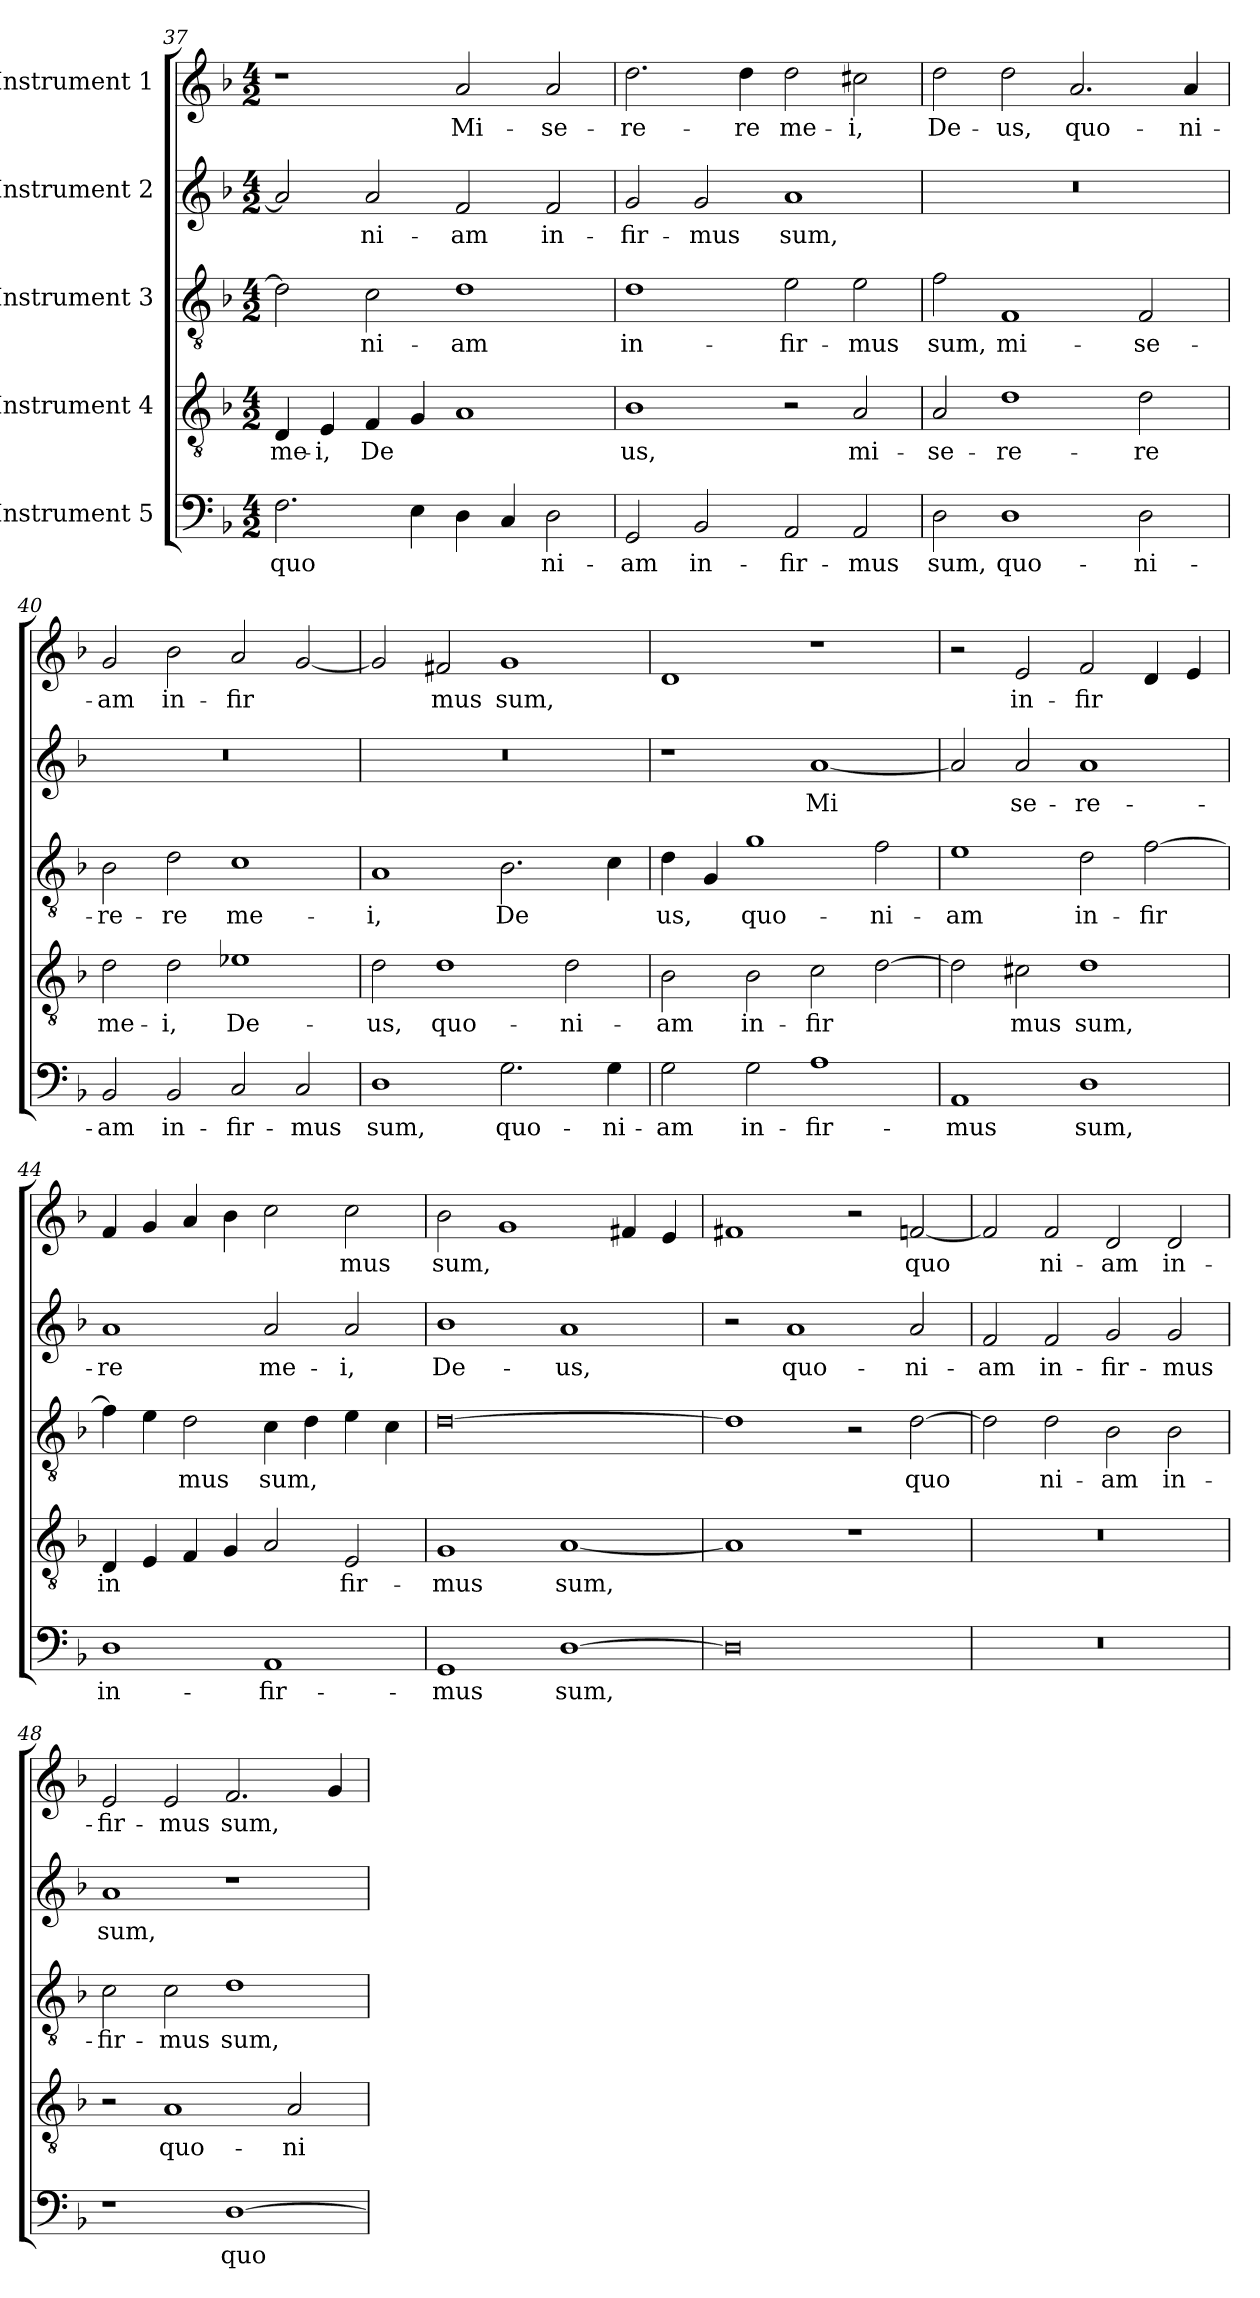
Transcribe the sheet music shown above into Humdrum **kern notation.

**kern	**text	**kern	**text	**kern	**text	**kern	**text	**kern	**text
*part5	*part5	*part4	*part4	*part3	*part3	*part2	*part2	*part1	*part1
*staff5	*staff5	*staff4	*staff4	*staff3	*staff3	*staff2	*staff2	*staff1	*staff1
*I"Instrument 5	*	*I"Instrument 4	*	*I"Instrument 3	*	*I"Instrument 2	*	*I"Instrument 1	*
!!LO:PB:g=z
*clefF4	*	*clefGv2	*	*clefGv2	*	*clefG2	*	*clefG2	*
*k[b-]	*	*k[b-]	*	*k[b-]	*	*k[b-]	*	*k[b-]	*
*F:	*	*F:	*	*F:	*	*F:	*	*F:	*
*M4/2	*	*M4/2	*	*M4/2	*	*M4/2	*	*M4/2	*
=37	=37	=37	=37	=37	=37	=37	=37	=37	=37
!	!LO:LY:b:cj	!	!LO:LY:b:cj	!	!LO:LY:b:cj	!	!LO:LY:b:cj	!	!
2.F\	quo-	4D/	me-	2d\]	--	2a/]	--	1r	.
!	!	!	!LO:LY:b:cj	!	!	!	!	!	!
.	.	4E/	-i,	.	.	.	.	.	.
!	!	!	!LO:LY:b:cj	!	!LO:LY:b:cj	!	!LO:LY:b:cj	!	!
.	.	4F/	De-	2c\	-ni-	2a/	-ni-	.	.
!	!LO:LY:b:cj	!	!LO:LY:b:cj	!	!	!	!	!	!
4E\	--	4G/	--	.	.	.	.	.	.
!	!LO:LY:b:cj	!	!LO:LY:b:cj	!	!LO:LY:b:cj	!	!LO:LY:b:cj	!	!LO:LY:b:cj
4D\	--	1A	--	1d	-am	2f/	-am	2a/	Mi-
!	!LO:LY:b:cj	!	!	!	!	!	!	!	!
4C/	--	.	.	.	.	.	.	.	.
!	!LO:LY:b:cj	!	!	!	!	!	!LO:LY:b:cj	!	!LO:LY:b:cj
2D\	-ni-	.	.	.	.	2f/	in-	2a/	-se-
=38	=38	=38	=38	=38	=38	=38	=38	=38	=38
!	!LO:LY:b:cj	!	!LO:LY:b:cj	!	!LO:LY:b:cj	!	!LO:LY:b:cj	!	!LO:LY:b:cj
2GG/	-am	1B-	-us,	1d	in-	2g/	-fir-	2.dd\	-re-
!	!LO:LY:b:cj	!	!	!	!	!	!LO:LY:b:cj	!	!
2BB-/	in-	.	.	.	.	2g/	-mus	.	.
!	!	!	!	!	!	!	!	!	!LO:LY:b:cj
.	.	.	.	.	.	.	.	4dd\	-re
!	!LO:LY:b:cj	!	!	!	!LO:LY:b:cj	!	!LO:LY:b:cj	!	!LO:LY:b:cj
2AA/	-fir-	2r	.	2e\	-fir-	1a	sum,	2dd\	me-
!	!LO:LY:b:cj	!	!LO:LY:b:cj	!	!LO:LY:b:cj	!	!	!	!LO:LY:b:cj
2AA/	-mus	2A/	mi-	2e\	-mus	.	.	2cc#\	-i,
=39	=39	=39	=39	=39	=39	=39	=39	=39	=39
!	!LO:LY:b:cj	!	!LO:LY:b:cj	!	!LO:LY:b:cj	!	!	!	!LO:LY:b:cj
2D\	sum,	2A/	-se-	2f\	sum,	0r	.	2dd\	De-
!	!LO:LY:b:cj	!	!LO:LY:b:cj	!	!LO:LY:b:cj	!	!	!	!LO:LY:b:cj
1D	quo-	1d	-re-	1F	mi-	.	.	2dd\	-us,
!	!	!	!	!	!	!	!	!	!LO:LY:b:cj
.	.	.	.	.	.	.	.	2.a/	quo-
!	!LO:LY:b:cj	!	!LO:LY:b:cj	!	!LO:LY:b:cj	!	!	!	!
2D\	-ni-	2d\	-re	2F/	-se-	.	.	.	.
!	!	!	!	!	!	!	!	!	!LO:LY:b:cj
.	.	.	.	.	.	.	.	4a/	-ni-
=40	=40	=40	=40	=40	=40	=40	=40	=40	=40
!	!LO:LY:b:cj	!	!LO:LY:b:cj	!	!LO:LY:b:cj	!	!	!	!LO:LY:b:cj
2BB-/	-am	2d\	me-	2B-\	-re-	0r	.	2g/	-am
!	!LO:LY:b:cj	!	!LO:LY:b:cj	!	!LO:LY:b:cj	!	!	!	!LO:LY:b:cj
2BB-/	in-	2d\	-i,	2d\	-re	.	.	2b-\	in-
!	!LO:LY:b:cj	!	!LO:LY:b:cj	!	!LO:LY:b:cj	!	!	!	!LO:LY:b:cj
2C/	-fir-	1e-X	De-	1c	me-	.	.	2a/	-fir-
!	!LO:LY:b:cj	!	!	!	!	!	!	!	!LO:LY:b:cj
2C/	-mus	.	.	.	.	.	.	[<2g/	--
=41	=41	=41	=41	=41	=41	=41	=41	=41	=41
!	!LO:LY:b:cj	!	!LO:LY:b:cj	!	!LO:LY:b:cj	!	!	!	!LO:LY:b:cj
1D	sum,	2d\	-us,	1A	-i,	0r	.	2g/]	--
!	!	!	!LO:LY:b:cj	!	!	!	!	!	!LO:LY:b:cj
.	.	1d	quo-	.	.	.	.	2f#/	-mus
!	!LO:LY:b:cj	!	!	!	!LO:LY:b:cj	!	!	!	!LO:LY:b:cj
2.G\	quo-	.	.	2.B-\	De-	.	.	1g	sum,
!	!	!	!LO:LY:b:cj	!	!	!	!	!	!
.	.	2d\	-ni-	.	.	.	.	.	.
!	!LO:LY:b:cj	!	!	!	!LO:LY:b:cj	!	!	!	!
4G\	-ni-	.	.	4c\	--	.	.	.	.
=42	=42	=42	=42	=42	=42	=42	=42	=42	=42
!	!LO:LY:b:cj	!	!LO:LY:b:cj	!	!LO:LY:b:cj	!	!	!	!LO:LY:b:cj
2G\	-am	2B-\	-am	4d\	-us,	1r	.	1d	.
!	!	!	!	!	!LO:LY:b:cj	!	!	!	!
.	.	.	.	4G/	.	.	.	.	.
!	!LO:LY:b:cj	!	!LO:LY:b:cj	!	!LO:LY:b:cj	!	!	!	!
2G\	in-	2B-\	in-	1g	quo-	.	.	.	.
!	!LO:LY:b:cj	!	!LO:LY:b:cj	!	!	!	!LO:LY:b:cj	!	!
1A	-fir-	2c\	-fir-	.	.	[<1a	Mi-	1r	.
!	!	!	!LO:LY:b:cj	!	!LO:LY:b:cj	!	!	!	!
.	.	[<2d\	--	2f\	-ni-	.	.	.	.
!!LO:LB:g=z
=43	=43	=43	=43	=43	=43	=43	=43	=43	=43
!	!LO:LY:b:cj	!	!LO:LY:b:cj	!	!LO:LY:b:cj	!	!LO:LY:b:cj	!	!
1AA	-mus	2d\]	--	1e	-am	2a/]	--	2r	.
!	!	!	!LO:LY:b:cj	!	!	!	!LO:LY:b:cj	!	!LO:LY:b:cj
.	.	2c#\	-mus	.	.	2a/	-se-	2e/	in-
!	!LO:LY:b:cj	!	!LO:LY:b:cj	!	!LO:LY:b:cj	!	!LO:LY:b:cj	!	!LO:LY:b:cj
1D	sum,	1d	sum,	2d\	in-	1a	-re-	2f/	-fir-
!	!	!	!	!	!LO:LY:b:cj	!	!	!	!LO:LY:b:cj
.	.	.	.	[>2f\	-fir-	.	.	4d/	--
!	!	!	!	!	!	!	!	!	!LO:LY:b:cj
.	.	.	.	.	.	.	.	4e/	--
=44	=44	=44	=44	=44	=44	=44	=44	=44	=44
!	!LO:LY:b:cj	!	!LO:LY:b:cj	!	!LO:LY:b:cj	!	!LO:LY:b:cj	!	!LO:LY:b:cj
1D	in-	4D/	in-	4f\]	--	1a	-re	4f/	--
!	!	!	!LO:LY:b:cj	!	!LO:LY:b:cj	!	!	!	!LO:LY:b:cj
.	.	4E/	--	4e\	--	.	.	4g/	--
!	!	!	!LO:LY:b:cj	!	!LO:LY:b:cj	!	!	!	!LO:LY:b:cj
.	.	4F/	--	2d\	-mus	.	.	4a/	--
!	!	!	!LO:LY:b:cj	!	!	!	!	!	!LO:LY:b:cj
.	.	4G/	--	.	.	.	.	4b-\	--
!	!LO:LY:b:cj	!	!LO:LY:b:cj	!	!LO:LY:b:cj	!	!LO:LY:b:cj	!	!LO:LY:b:cj
1AA	-fir-	2A/	--	4c\	sum,	2a/	me-	2cc\	--
!	!	!	!	!	!LO:LY:b:cj	!	!	!	!
.	.	.	.	4d\	.	.	.	.	.
!	!	!	!LO:LY:b:cj	!	!LO:LY:b:cj	!	!LO:LY:b:cj	!	!LO:LY:b:cj
.	.	2E/	-fir-	4e\	.	2a/	-i,	2cc\	-mus
!	!	!	!	!	!LO:LY:b:cj	!	!	!	!
.	.	.	.	4c\	.	.	.	.	.
=45	=45	=45	=45	=45	=45	=45	=45	=45	=45
!	!LO:LY:b:cj	!	!LO:LY:b:cj	!	!LO:LY:b:cj	!	!LO:LY:b:cj	!	!LO:LY:b:cj
1GG	-mus	1G	-mus	[>0d	.	1b-	De-	2b-\	sum,
!	!	!	!	!	!	!	!	!	!LO:LY:b:cj
.	.	.	.	.	.	.	.	1g	.
!	!LO:LY:b:cj	!	!LO:LY:b:cj	!	!	!	!LO:LY:b:cj	!	!
[>1D	sum,	[<1A	sum,	.	.	1a	-us,	.	.
!	!	!	!	!	!	!	!	!	!LO:LY:b:cj
.	.	.	.	.	.	.	.	4f#/	.
!	!	!	!	!	!	!	!	!	!LO:LY:b:cj
.	.	.	.	.	.	.	.	4e/	.
=46	=46	=46	=46	=46	=46	=46	=46	=46	=46
!	!LO:LY:b:cj	!	!LO:LY:b:cj	!	!LO:LY:b:cj	!	!	!	!LO:LY:b:cj
0D]	.	1A]	.	1d]	.	2r	.	1f#	.
!	!	!	!	!	!	!	!LO:LY:b:cj	!	!
.	.	.	.	.	.	1a	quo-	.	.
.	.	1r	.	2r	.	.	.	2r	.
!	!	!	!	!	!LO:LY:b:cj	!	!LO:LY:b:cj	!	!LO:LY:b:cj
.	.	.	.	[>2d\	quo-	2a/	-ni-	[<2f/	quo-
=47	=47	=47	=47	=47	=47	=47	=47	=47	=47
!	!	!	!	!	!LO:LY:b:cj	!	!LO:LY:b:cj	!	!LO:LY:b:cj
0r	.	0r	.	2d\]	--	2f/	-am	2f/]	--
!	!	!	!	!	!LO:LY:b:cj	!	!LO:LY:b:cj	!	!LO:LY:b:cj
.	.	.	.	2d\	-ni-	2f/	in-	2f/	-ni-
!	!	!	!	!	!LO:LY:b:cj	!	!LO:LY:b:cj	!	!LO:LY:b:cj
.	.	.	.	2B-\	-am	2g/	-fir-	2d/	-am
!	!	!	!	!	!LO:LY:b:cj	!	!LO:LY:b:cj	!	!LO:LY:b:cj
.	.	.	.	2B-\	in-	2g/	-mus	2d/	in-
=48	=48	=48	=48	=48	=48	=48	=48	=48	=48
!	!	!	!	!	!LO:LY:b:cj	!	!LO:LY:b:cj	!	!LO:LY:b:cj
1r	.	2r	.	2c\	-fir-	1a	sum,	2e/	-fir-
!	!	!	!LO:LY:b:cj	!	!LO:LY:b:cj	!	!	!	!LO:LY:b:cj
.	.	1A	quo-	2c\	-mus	.	.	2e/	-mus
!	!LO:LY:b:cj	!	!	!	!LO:LY:b:cj	!	!	!	!LO:LY:b:cj
[<1D	quo-	.	.	1d	sum,	1r	.	2.f/	sum,
!	!	!	!LO:LY:b:cj	!	!	!	!	!	!
.	.	2A/	-ni-	.	.	.	.	.	.
!	!	!	!	!	!	!	!	!	!LO:LY:b:cj
.	.	.	.	.	.	.	.	4g/	.
=	=	=	=	=	=	=	=	=	=
*-	*-	*-	*-	*-	*-	*-	*-	*-	*-
